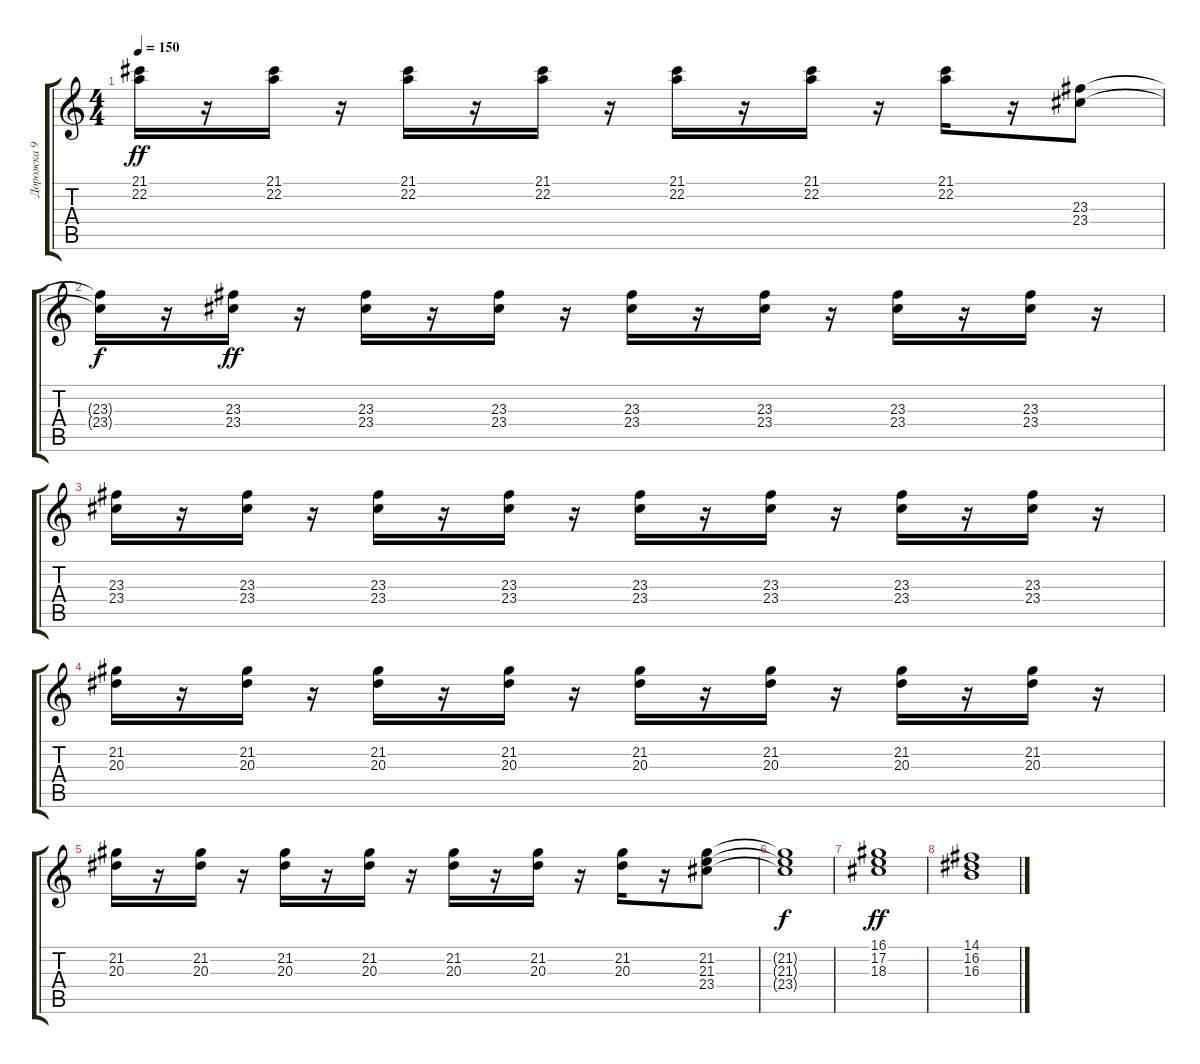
\track ("Дорожка 9" "Дорожка 9") {instrument acousticgrandpiano}
\staff {score tabs}
\tuning (E4 B3 G3 D3 A2 E2) {hide}
\ts (4 4)
\tempo 150
\clef g2
\ks c
(21.1 22.2).16{dy ff} r.16 (21.1 22.2).16 r.16 (21.1 22.2).16 r.16 (21.1 22.2).16 r.16 (21.1 22.2).16 r.16 (21.1 22.2).16 r.16 (21.1 22.2).16 r.16 (23.3 23.4).8 |
(23.3{t} 23.4{t}).16{dy f} r.16 (23.3 23.4).16{dy ff} r.16 (23.3 23.4).16 r.16 (23.3 23.4).16 r.16 (23.3 23.4).16 r.16 (23.3 23.4).16 r.16 (23.3 23.4).16 r.16 (23.3 23.4).16 r.16 |
(23.3 23.4).16 r.16 (23.3 23.4).16 r.16 (23.3 23.4).16 r.16 (23.3 23.4).16 r.16 (23.3 23.4).16 r.16 (23.3 23.4).16 r.16 (23.3 23.4).16 r.16 (23.3 23.4).16 r.16 |
(21.2 20.3).16 r.16 (21.2 20.3).16 r.16 (21.2 20.3).16 r.16 (21.2 20.3).16 r.16 (21.2 20.3).16 r.16 (21.2 20.3).16 r.16 (21.2 20.3).16 r.16 (21.2 20.3).16 r.16 |
(21.2 20.3).16 r.16 (21.2 20.3).16 r.16 (21.2 20.3).16 r.16 (21.2 20.3).16 r.16 (21.2 20.3).16 r.16 (21.2 20.3).16 r.16 (21.2 20.3).16 r.16 (21.2 21.3 23.4).8 |
(21.2{t} 21.3{t} 23.4{t}).1{dy f} |
(16.1 17.2 18.3).1{dy ff} |
(14.1 16.2 16.3).1
